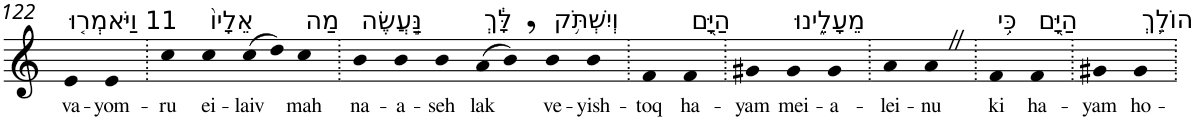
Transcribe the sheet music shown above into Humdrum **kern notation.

**kern	**text
*part1	*part1
*staff1	*staff1
*I"Piano	*
*I'Pno	*
!!LO:PB:g=z
*clefG2	*
*k[]	*
=122	=122
!LO:TX:a:t=11 וַיֹּאמְר֤וּ	!
!	!LO:LY:b
4e	va-
!	!LO:LY:b
4e	-yom-
=123.	=123.
!	!LO:LY:b
4cc	-ru
!LO:TX:a:t=אֵלָיו֙	!
!	!LO:LY:b
4cc	ei-
!	!LO:LY:b
(>8cc	-laiv
8dd)	.
!LO:TX:a:t=מַה	!
!	!LO:LY:b
4cc	mah
=124.	=124.
!LO:TX:a:t=נַּ֣עֲשֶׂה	!
!	!LO:LY:b
4b	na-
!	!LO:LY:b
4b	-a-
!	!LO:LY:b
4b	-seh
!LO:TX:a:t=לָּ֔ךְ	!
!	!LO:LY:b
(>8a	lak
8b,)	.
!LO:TX:a:t=וְיִשְׁתֹּ֥ק	!
!	!LO:LY:b
4b	ve-
!	!LO:LY:b
4b	-yish-
=125.	=125.
!	!LO:LY:b
4f	-toq
!LO:TX:a:t=הַיָּ֖ם	!
!	!LO:LY:b
4f	ha-
=126.	=126.
!	!LO:LY:b
4g#X	-yam
!LO:TX:a:t=מֵעָלֵ֑ינוּ	!
!	!LO:LY:b
4g#	mei-
!	!LO:LY:b
4g#	-a-
=127.	=127.
!	!LO:LY:b
4a	-lei-
!	!LO:LY:b
4aZ	-nu
=128.	=128.
!LO:TX:a:t=כִּ֥י	!
!	!LO:LY:b
4f	ki
!LO:TX:a:t=הַיָּ֖ם	!
!	!LO:LY:b
4f	ha-
=129.	=129.
!	!LO:LY:b
4g#X	-yam
!LO:TX:a:t=הוֹלֵ֥ךְ	!
!	!LO:LY:b
4g#	ho-
=.	=.
*-	*-
